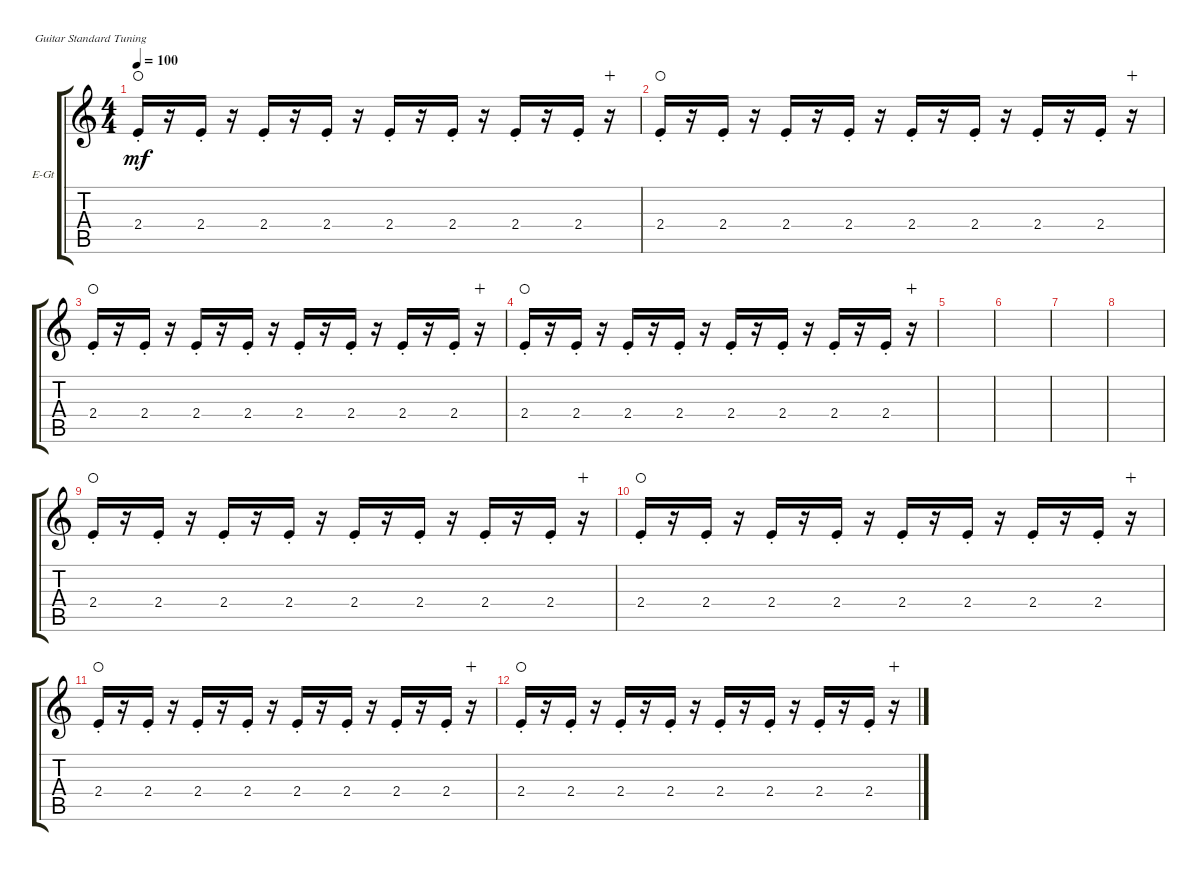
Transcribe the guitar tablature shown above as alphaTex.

\defaultSystemsLayout 4
\bracketExtendMode groupsimilarinstruments
\firstSystemTrackNameOrientation horizontal
\otherSystemsTrackNameOrientation horizontal
\track ("Fon" "E-Gt") {instrument distortionguitar}
\staff {score tabs}
\tuning (E4 B3 G3 D3 A2 E2)
\ts (4 4)
\tempo 100
\clef g2
\ks c
2.4{st}.16{dy mf waho} r.16 2.4{st}.16 r.16 2.4{st}.16 r.16 2.4{st}.16 r.16 2.4{st}.16 r.16 2.4{st}.16 r.16 2.4{st}.16 r.16 2.4{st}.16 r.16{wahc} |
2.4{st}.16{waho} r.16 2.4{st}.16 r.16 2.4{st}.16 r.16 2.4{st}.16 r.16 2.4{st}.16 r.16 2.4{st}.16 r.16 2.4{st}.16 r.16 2.4{st}.16 r.16{wahc} |
2.4{st}.16{waho} r.16 2.4{st}.16 r.16 2.4{st}.16 r.16 2.4{st}.16 r.16 2.4{st}.16 r.16 2.4{st}.16 r.16 2.4{st}.16 r.16 2.4{st}.16 r.16{wahc} |
2.4{st}.16{waho} r.16 2.4{st}.16 r.16 2.4{st}.16 r.16 2.4{st}.16 r.16 2.4{st}.16 r.16 2.4{st}.16 r.16 2.4{st}.16 r.16 2.4{st}.16 r.16{wahc} |
|
|
|
|
2.4{st}.16{waho} r.16 2.4{st}.16 r.16 2.4{st}.16 r.16 2.4{st}.16 r.16 2.4{st}.16 r.16 2.4{st}.16 r.16 2.4{st}.16 r.16 2.4{st}.16 r.16{wahc} |
2.4{st}.16{waho} r.16 2.4{st}.16 r.16 2.4{st}.16 r.16 2.4{st}.16 r.16 2.4{st}.16 r.16 2.4{st}.16 r.16 2.4{st}.16 r.16 2.4{st}.16 r.16{wahc} |
2.4{st}.16{waho} r.16 2.4{st}.16 r.16 2.4{st}.16 r.16 2.4{st}.16 r.16 2.4{st}.16 r.16 2.4{st}.16 r.16 2.4{st}.16 r.16 2.4{st}.16 r.16{wahc} |
2.4{st}.16{waho} r.16 2.4{st}.16 r.16 2.4{st}.16 r.16 2.4{st}.16 r.16 2.4{st}.16 r.16 2.4{st}.16 r.16 2.4{st}.16 r.16 2.4{st}.16 r.16{wahc}
